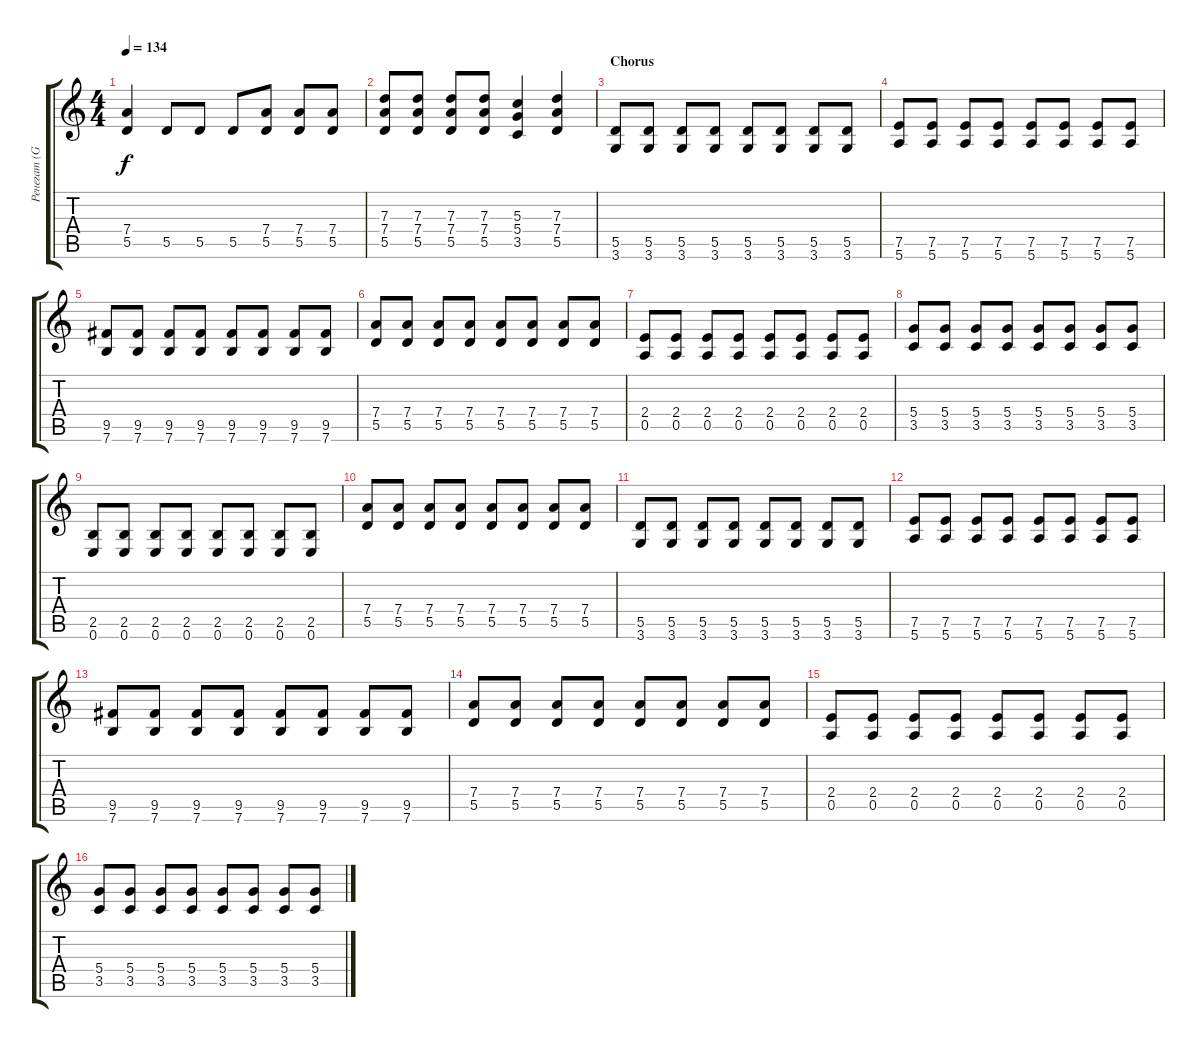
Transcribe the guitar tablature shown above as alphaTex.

\track ("Ренегат (Guitar 2)" "Ренегат (G") {instrument distortionguitar}
\staff {score tabs}
\tuning (E4 B3 G3 D3 A2 E2) {hide}
\ts (4 4)
\tempo 134
\clef g2
\ks c
(7.4 5.5).4{dy f} 5.5.8 5.5.8 5.5.8 (7.4 5.5).8 (7.4 5.5).8 (7.4 5.5).8 |
(7.3 7.4 5.5).8 (7.3 7.4 5.5).8 (7.3 7.4 5.5).8 (7.3 7.4 5.5).8 (5.3 5.4 3.5).4 (7.3 7.4 5.5).4 |
\section ("" "Chorus")
(5.5 3.6).8 (5.5 3.6).8 (5.5 3.6).8 (5.5 3.6).8 (5.5 3.6).8 (5.5 3.6).8 (5.5 3.6).8 (5.5 3.6).8 |
(7.5 5.6).8 (7.5 5.6).8 (7.5 5.6).8 (7.5 5.6).8 (7.5 5.6).8 (7.5 5.6).8 (7.5 5.6).8 (7.5 5.6).8 |
(9.5 7.6).8 (9.5 7.6).8 (9.5 7.6).8 (9.5 7.6).8 (9.5 7.6).8 (9.5 7.6).8 (9.5 7.6).8 (9.5 7.6).8 |
(7.4 5.5).8 (7.4 5.5).8 (7.4 5.5).8 (7.4 5.5).8 (7.4 5.5).8 (7.4 5.5).8 (7.4 5.5).8 (7.4 5.5).8 |
(2.4 0.5).8 (2.4 0.5).8 (2.4 0.5).8 (2.4 0.5).8 (2.4 0.5).8 (2.4 0.5).8 (2.4 0.5).8 (2.4 0.5).8 |
(5.4 3.5).8 (5.4 3.5).8 (5.4 3.5).8 (5.4 3.5).8 (5.4 3.5).8 (5.4 3.5).8 (5.4 3.5).8 (5.4 3.5).8 |
(2.5 0.6).8 (2.5 0.6).8 (2.5 0.6).8 (2.5 0.6).8 (2.5 0.6).8 (2.5 0.6).8 (2.5 0.6).8 (2.5 0.6).8 |
(7.4 5.5).8 (7.4 5.5).8 (7.4 5.5).8 (7.4 5.5).8 (7.4 5.5).8 (7.4 5.5).8 (7.4 5.5).8 (7.4 5.5).8 |
(5.5 3.6).8 (5.5 3.6).8 (5.5 3.6).8 (5.5 3.6).8 (5.5 3.6).8 (5.5 3.6).8 (5.5 3.6).8 (5.5 3.6).8 |
(7.5 5.6).8 (7.5 5.6).8 (7.5 5.6).8 (7.5 5.6).8 (7.5 5.6).8 (7.5 5.6).8 (7.5 5.6).8 (7.5 5.6).8 |
(9.5 7.6).8 (9.5 7.6).8 (9.5 7.6).8 (9.5 7.6).8 (9.5 7.6).8 (9.5 7.6).8 (9.5 7.6).8 (9.5 7.6).8 |
(7.4 5.5).8 (7.4 5.5).8 (7.4 5.5).8 (7.4 5.5).8 (7.4 5.5).8 (7.4 5.5).8 (7.4 5.5).8 (7.4 5.5).8 |
(2.4 0.5).8 (2.4 0.5).8 (2.4 0.5).8 (2.4 0.5).8 (2.4 0.5).8 (2.4 0.5).8 (2.4 0.5).8 (2.4 0.5).8 |
(5.4 3.5).8 (5.4 3.5).8 (5.4 3.5).8 (5.4 3.5).8 (5.4 3.5).8 (5.4 3.5).8 (5.4 3.5).8 (5.4 3.5).8
